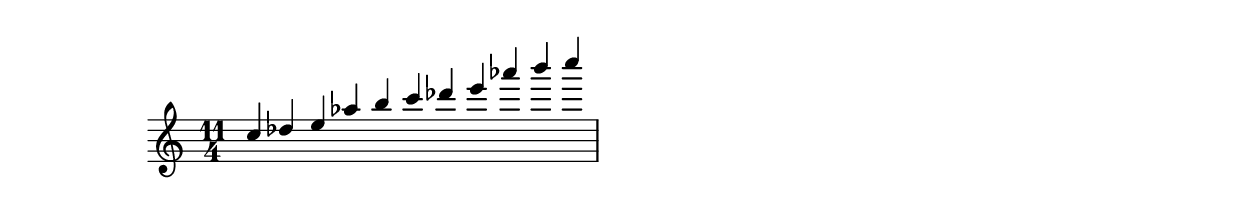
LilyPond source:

\version "2.18.2" \score { \new Staff << \new Voice { \set midiInstrument = #"piano" \voiceOne
 \key c \major \time 11/4
\override Voice.TextScript.font-size = #-4
 { c'' des'' e'' aes'' b'' c''' des''' e''' aes''' b''' c''''  } 
 } >> \layout { } \midi { \context { \Staff \remove "Staff_performer" }
\context { \Voice \consists "Staff_performer" } \tempo 2 = 60 } }
\paper{oddHeaderMarkup = ##f oddFooterMarkup = ##f}
